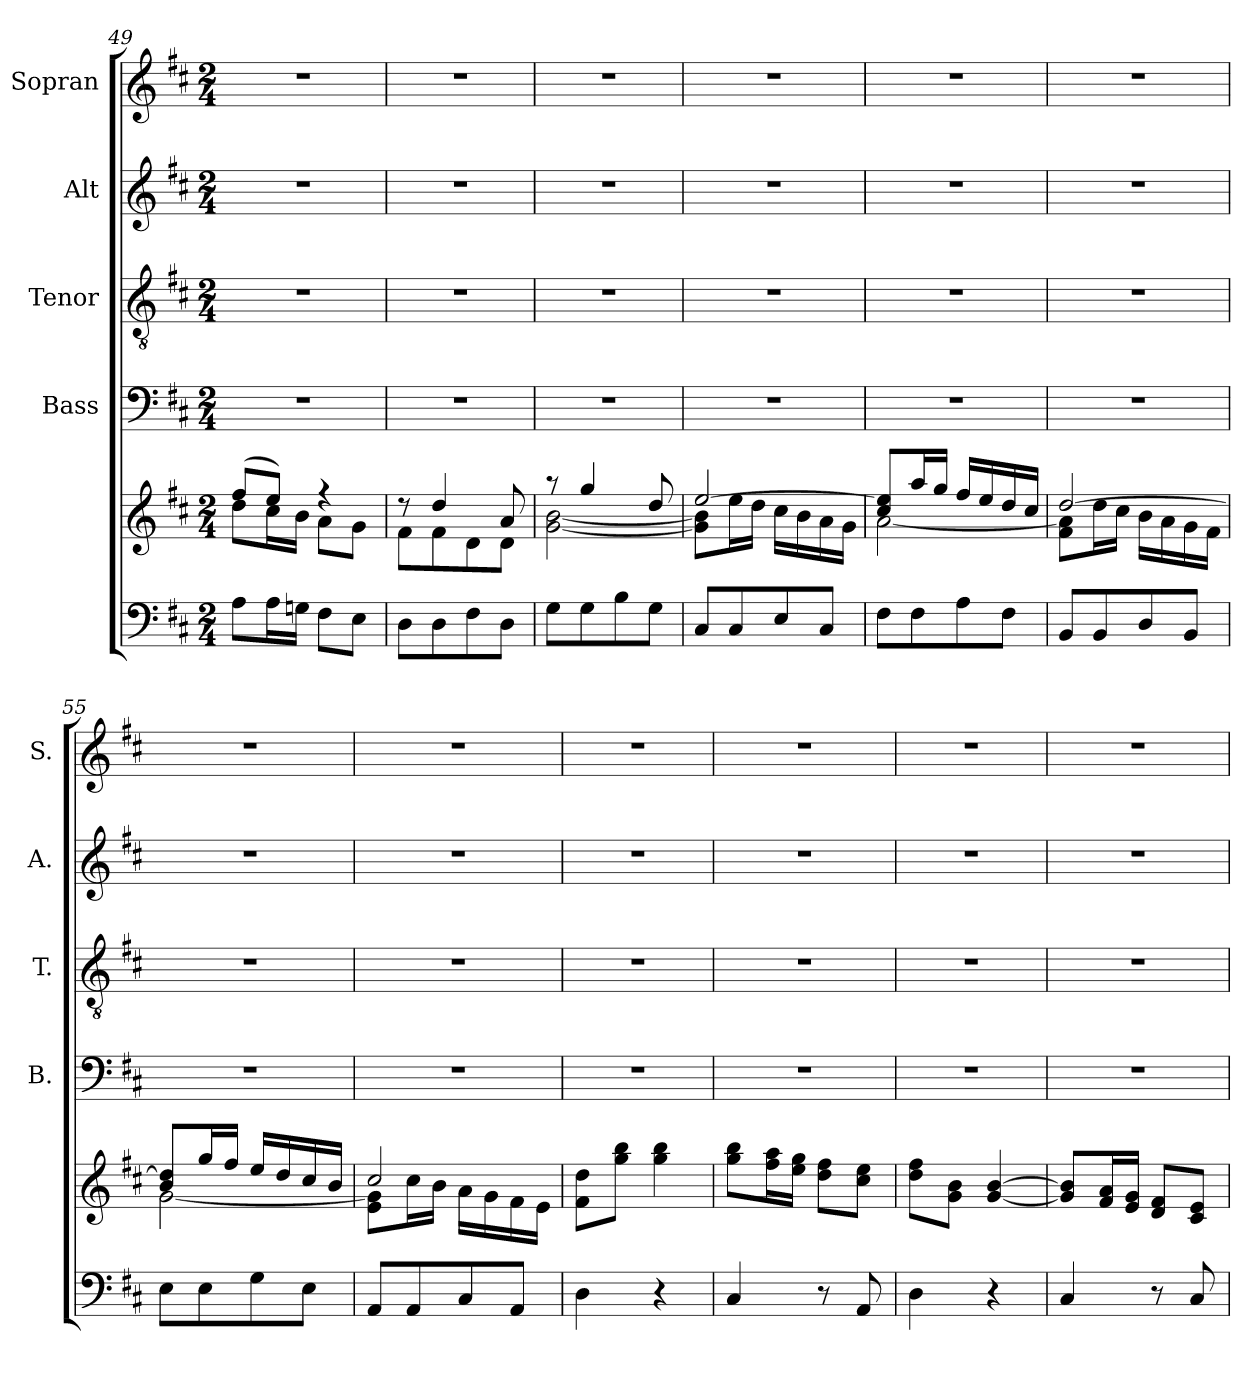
**kern	**kern	**kern	**kern	**kern	**kern
*part5	*part5	*part4	*part3	*part2	*part1
*staff6	*staff5	*staff4	*staff3	*staff2	*staff1
*	*	*I"Bass	*I"Tenor	*I"Alt	*I"Sopran
*	*	*I'B.	*I'T.	*I'A.	*I'S.
*clefF4	*clefG2	*clefF4	*clefGv2	*clefG2	*clefG2
*k[f#c#]	*k[f#c#]	*k[f#c#]	*k[f#c#]	*k[f#c#]	*k[f#c#]
*D:	*D:	*D:	*D:	*D:	*D:
*M2/4	*M2/4	*M2/4	*M2/4	*M2/4	*M2/4
=49	=49	=49	=49	=49	=49
*	*^	*	*	*	*
8A\L	(>8ff#/L	8dd\L	2r	2r	2r	2r
16A\L	8ee/J)	16cc#\L	.	.	.	.
16Gn\JJ	.	16b\JJ	.	.	.	.
8F#\L	4rff	8a\L	.	.	.	.
8E\J	.	8g\J	.	.	.	.
=50	=50	=50	=50	=50	=50	=50
8D\L	8rdd	8f#\L	2r	2r	2r	2r
8D\	4dd/	8f#\	.	.	.	.
8F#\	.	8d\	.	.	.	.
8D\J	8a/	8d\J	.	.	.	.
=51	=51	=51	=51	=51	=51	=51
8G\L	8rgg	[<2g\ [<2b\	2r	2r	2r	2r
8G\	4gg/	.	.	.	.	.
8B\	.	.	.	.	.	.
8G\J	8dd/	.	.	.	.	.
=52	=52	=52	=52	=52	=52	=52
8C#/L	[>2ee/	8g\] 8b\]L	2r	2r	2r	2r
8C#/	.	16ee\L	.	.	.	.
.	.	16dd\JJ	.	.	.	.
8E/	.	16cc#\LL	.	.	.	.
.	.	16b\	.	.	.	.
8C#/J	.	16a\	.	.	.	.
.	.	16g\JJ	.	.	.	.
=53	=53	=53	=53	=53	=53	=53
8F#\L	8cc#/ 8ee/]L	[<2a\	2r	2r	2r	2r
8F#\	16aa/L	.	.	.	.	.
.	16gg/JJ	.	.	.	.	.
8A\	16ff#/LL	.	.	.	.	.
.	16ee/	.	.	.	.	.
8F#\J	16dd/	.	.	.	.	.
.	16cc#/JJ	.	.	.	.	.
!!LO:PB:g=z
=54	=54	=54	=54	=54	=54	=54
8BB/L	[>2dd/	8f#\ 8a\]L	2r	2r	2r	2r
8BB/	.	16dd\L	.	.	.	.
.	.	16cc#\JJ	.	.	.	.
8D/	.	16b\LL	.	.	.	.
.	.	16a\	.	.	.	.
8BB/J	.	16g\	.	.	.	.
.	.	16f#\JJ	.	.	.	.
=55	=55	=55	=55	=55	=55	=55
8E\L	8b/ 8dd/]L	[<2g\	2r	2r	2r	2r
8E\	16gg/L	.	.	.	.	.
.	16ff#/JJ	.	.	.	.	.
8G\	16ee/LL	.	.	.	.	.
.	16dd/	.	.	.	.	.
8E\J	16cc#/	.	.	.	.	.
.	16b/JJ	.	.	.	.	.
=56	=56	=56	=56	=56	=56	=56
8AA/L	2cc#/	8e\ 8g\]L	2r	2r	2r	2r
8AA/	.	16cc#\L	.	.	.	.
.	.	16b\JJ	.	.	.	.
8C#/	.	16a\LL	.	.	.	.
.	.	16g\	.	.	.	.
8AA/J	.	16f#\	.	.	.	.
.	.	16e\JJ	.	.	.	.
*	*v	*v	*	*	*	*
=57	=57	=57	=57	=57	=57
4D\	8f#\ 8dd\L	2r	2r	2r	2r
.	8gg\ 8bb\J	.	.	.	.
4r	4gg\ 4bb\	.	.	.	.
=58	=58	=58	=58	=58	=58
4C#/	8gg\ 8bb\L	2r	2r	2r	2r
.	16ff#\ 16aa\L	.	.	.	.
.	16ee\ 16gg\JJ	.	.	.	.
8r	8dd\ 8ff#\L	.	.	.	.
8AA/	8cc#\ 8ee\J	.	.	.	.
=59	=59	=59	=59	=59	=59
4D\	8dd\ 8ff#\L	2r	2r	2r	2r
.	8g\ 8b\J	.	.	.	.
4r	[4g/ [4b/	.	.	.	.
=60	=60	=60	=60	=60	=60
4C#/	8g/] 8b/]L	2r	2r	2r	2r
.	16f#/ 16a/L	.	.	.	.
.	16e/ 16g/JJ	.	.	.	.
8r	8d/ 8f#/L	.	.	.	.
8C#/	8c#/ 8e/J	.	.	.	.
=	=	=	=	=	=
*-	*-	*-	*-	*-	*-
